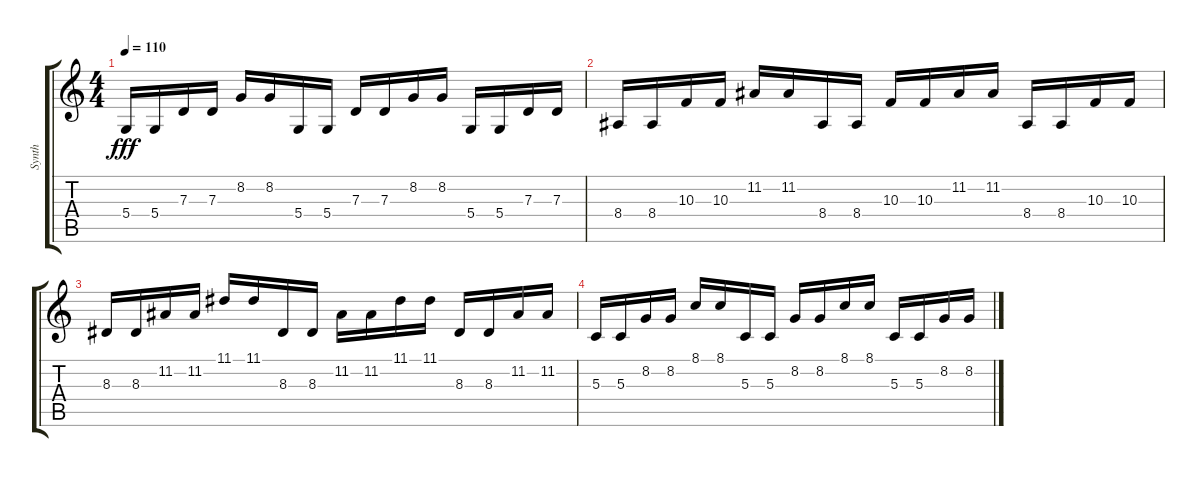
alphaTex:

\track ("Synth" "Synth") {instrument pad3polysynth}
\staff {score tabs}
\tuning (E4 B3 G3 D3 A2 E2) {hide}
\ts (4 4)
\tempo 110
\clef g2
\ks c
5.4.16{dy fff} 5.4.16 7.3.16 7.3.16 8.2.16 8.2.16 5.4.16 5.4.16 7.3.16 7.3.16 8.2.16 8.2.16 5.4.16 5.4.16 7.3.16 7.3.16 |
8.4.16 8.4.16 10.3.16 10.3.16 11.2.16 11.2.16 8.4.16 8.4.16 10.3.16 10.3.16 11.2.16 11.2.16 8.4.16 8.4.16 10.3.16 10.3.16 |
8.3.16 8.3.16 11.2.16 11.2.16 11.1.16 11.1.16 8.3.16 8.3.16 11.2.16 11.2.16 11.1.16 11.1.16 8.3.16 8.3.16 11.2.16 11.2.16 |
5.3.16 5.3.16 8.2.16 8.2.16 8.1.16 8.1.16 5.3.16 5.3.16 8.2.16 8.2.16 8.1.16 8.1.16 5.3.16 5.3.16 8.2.16 8.2.16
